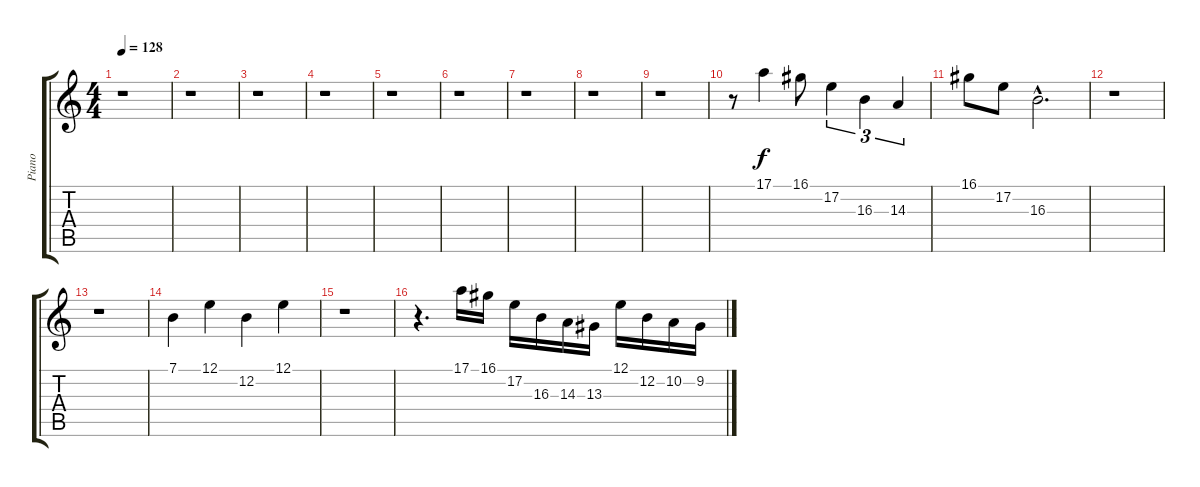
\track ("Piano" "Piano") {instrument acousticgrandpiano}
\staff {score tabs}
\tuning (E4 B3 G3 D3 A2 E2) {hide}
\ts (4 4)
\tempo 128
\clef g2
\ks c
r.1{dy f} |
r.1 |
r.1 |
r.1 |
r.1 |
r.1 |
r.1 |
r.1 |
r.1 |
r.8 17.1.4 16.1.8 17.2.4{tu (3 2)} 16.3.4{tu (3 2)} 14.3.4{tu (3 2)} |
16.1.8 17.2.8 16.3{hac}.2{d} |
r.1 |
r.1 |
7.1.4 12.1.4 12.2.4 12.1.4 |
r.1 |
r.4{d} 17.1.16 16.1.16 17.2.16 16.3.16 14.3.16 13.3.16 12.1.16 12.2.16 10.2.16 9.2.16
